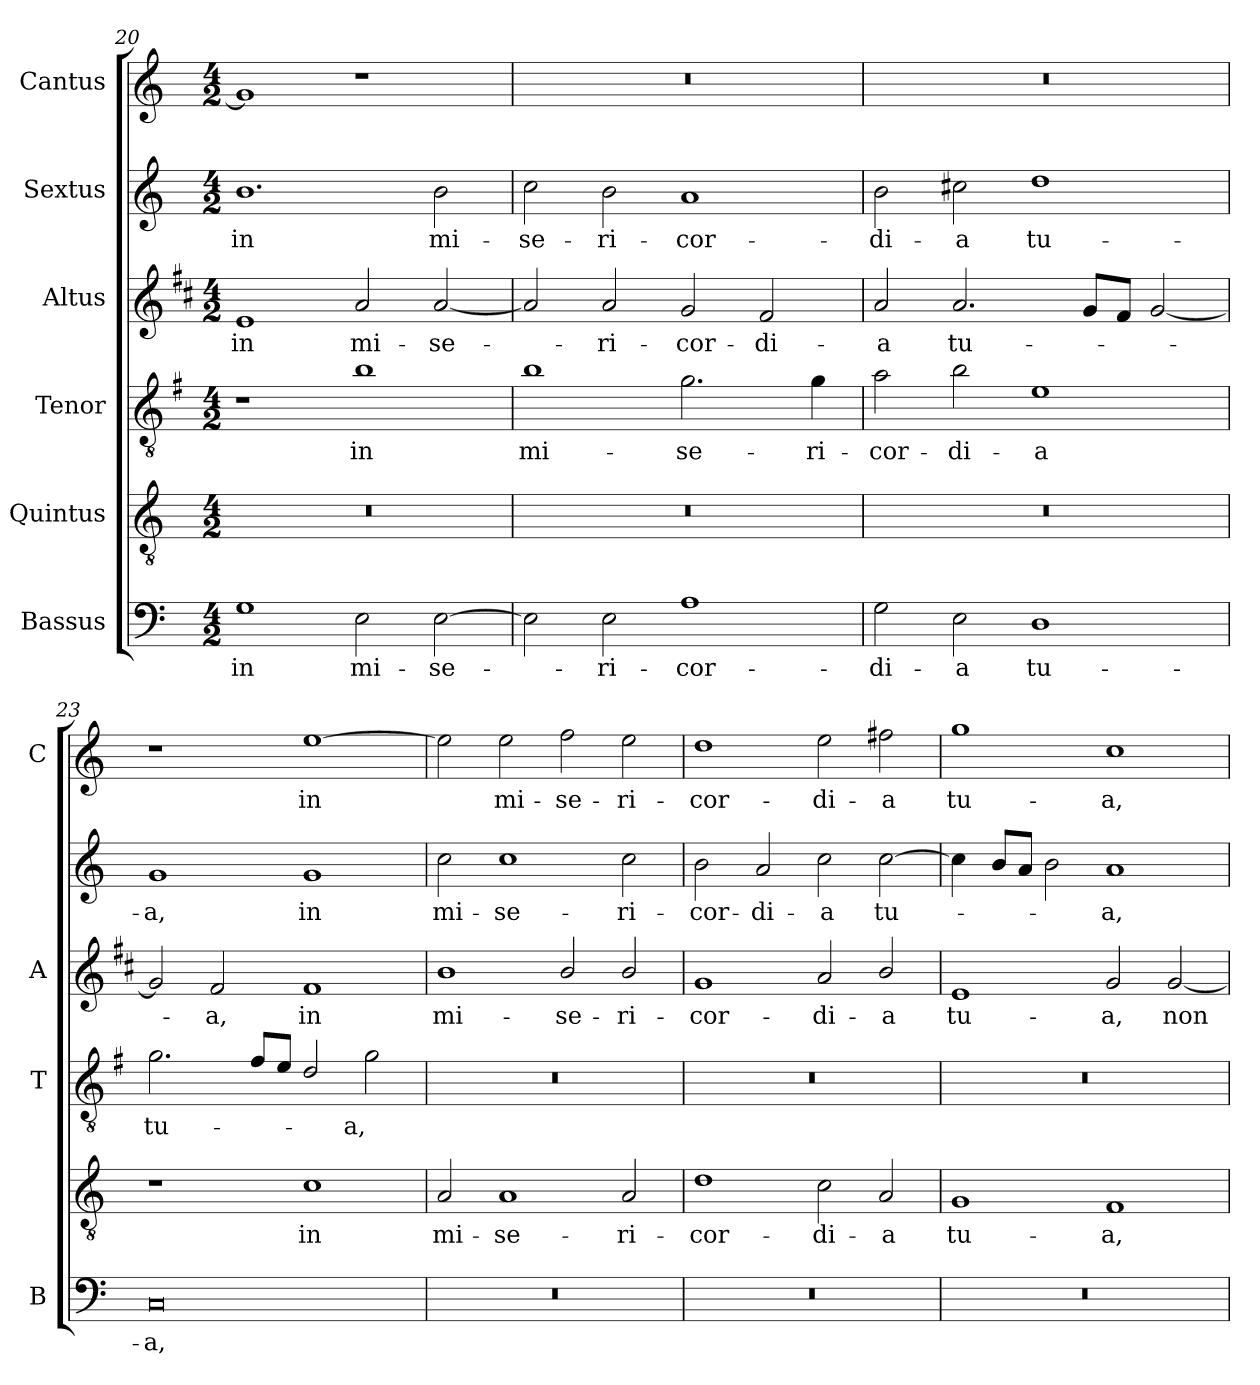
**kern	**text	**kern	**text	**kern	**text	**kern	**text	**kern	**text	**kern	**text
*part6	*part6	*part5	*part5	*part4	*part4	*part3	*part3	*part2	*part2	*part1	*part1
*staff6	*staff6	*staff5	*staff5	*staff4	*staff4	*staff3	*staff3	*staff2	*staff2	*staff1	*staff1
*I"Bassus	*	*I"Quintus	*	*I"Tenor	*	*I"Altus	*	*I"Sextus	*	*I"Cantus	*
*I'B	*	*	*	*I'T	*	*I'A	*	*	*	*I'C	*
*clefF4	*	*clefGv2	*	*clefGv2	*	*clefG2	*	*clefG2	*	*clefG2	*
*	*	*	*	*ITrd4c7	*	*ITrd1c2	*	*	*	*	*
*k[]	*	*k[]	*	*k[]	*	*k[]	*	*k[]	*	*k[]	*
*C:	*	*C:	*	*C:	*	*C:	*	*C:	*	*C:	*
*M4/2	*	*M4/2	*	*M4/2	*	*M4/2	*	*M4/2	*	*M4/2	*
=20	=20	=20	=20	=20	=20	=20	=20	=20	=20	=20	=20
!	!LO:LY:b	!	!	!	!	!	!LO:LY:b	!	!LO:LY:b	!	!
1G	in	0r	.	1r	.	1d	in	1.b	in	1g]	.
!	!LO:LY:b	!	!	!	!LO:LY:b	!	!LO:LY:b	!	!	!	!
2E\	mi-	.	.	1e	in	2g/	mi-	.	.	1r	.
!	!LO:LY:b	!	!	!	!	!	!LO:LY:b	!	!LO:LY:b	!	!
[2E\	-se-	.	.	.	.	[2g/	-se-	2b\	mi-	.	.
=21	=21	=21	=21	=21	=21	=21	=21	=21	=21	=21	=21
!	!	!	!	!	!LO:LY:b	!	!	!	!LO:LY:b	!	!
2E\]	.	0r	.	1e	mi-	2g/]	.	2cc\	-se-	0r	.
!	!LO:LY:b	!	!	!	!	!	!LO:LY:b	!	!LO:LY:b	!	!
2E\	-ri-	.	.	.	.	2g/	-ri-	2b\	-ri-	.	.
!	!LO:LY:b	!	!	!	!LO:LY:b	!	!LO:LY:b	!	!LO:LY:b	!	!
1A	-cor-	.	.	2.c\	-se-	2f/	-cor-	1a	-cor-	.	.
!	!	!	!	!	!	!	!LO:LY:b	!	!	!	!
.	.	.	.	.	.	2e/	-di-	.	.	.	.
!	!	!	!	!	!LO:LY:b	!	!	!	!	!	!
.	.	.	.	4c\	-ri-	.	.	.	.	.	.
=22	=22	=22	=22	=22	=22	=22	=22	=22	=22	=22	=22
!	!LO:LY:b	!	!	!	!LO:LY:b	!	!LO:LY:b	!	!LO:LY:b	!	!
2G\	-di-	0r	.	2d\	-cor-	2g/	-a	2b\	-di-	0r	.
!	!LO:LY:b	!	!	!	!LO:LY:b	!	!LO:LY:b	!	!LO:LY:b	!	!
2E\	-a	.	.	2e\	-di-	2.g/	tu-	2cc#X\	-a	.	.
!	!LO:LY:b	!	!	!	!LO:LY:b	!	!	!	!LO:LY:b	!	!
1D	tu-	.	.	1A	-a	.	.	1dd	tu-	.	.
.	.	.	.	.	.	8f/L	.	.	.	.	.
.	.	.	.	.	.	8e/J	.	.	.	.	.
.	.	.	.	.	.	[2f/	.	.	.	.	.
=23	=23	=23	=23	=23	=23	=23	=23	=23	=23	=23	=23
!	!LO:LY:b	!	!	!	!LO:LY:b	!	!	!	!LO:LY:b	!	!
0C	-a,	1r	.	2.c\	tu-	2f/]	.	1g	-a,	1r	.
!	!	!	!	!	!	!	!LO:LY:b	!	!	!	!
.	.	.	.	.	.	2e/	-a,	.	.	.	.
.	.	.	.	8B/L	.	.	.	.	.	.	.
.	.	.	.	8A/J	.	.	.	.	.	.	.
!	!	!	!LO:LY:b	!	!	!	!LO:LY:b	!	!LO:LY:b	!	!LO:LY:b
.	.	1c	in	2G/	.	1e	in	1g	in	[1ee	in
!	!	!	!	!	!LO:LY:b	!	!	!	!	!	!
.	.	.	.	2c\	-a,	.	.	.	.	.	.
!!LO:LB:g=z
=24	=24	=24	=24	=24	=24	=24	=24	=24	=24	=24	=24
!	!	!	!LO:LY:b	!	!	!	!LO:LY:b	!	!LO:LY:b	!	!
0r	.	2A/	mi-	0r	.	1a	mi-	2cc\	mi-	2ee\]	.
!	!	!	!LO:LY:b	!	!	!	!	!	!LO:LY:b	!	!LO:LY:b
.	.	1A	-se-	.	.	.	.	1cc	-se-	2ee\	mi-
!	!	!	!	!	!	!	!LO:LY:b	!	!	!	!LO:LY:b
.	.	.	.	.	.	2a/	-se-	.	.	2ff\	-se-
!	!	!	!LO:LY:b	!	!	!	!LO:LY:b	!	!LO:LY:b	!	!LO:LY:b
.	.	2A/	-ri-	.	.	2a/	-ri-	2cc\	-ri-	2ee\	-ri-
=25	=25	=25	=25	=25	=25	=25	=25	=25	=25	=25	=25
!	!	!	!LO:LY:b	!	!	!	!LO:LY:b	!	!LO:LY:b	!	!LO:LY:b
0r	.	1d	-cor-	0r	.	1f	-cor-	2b\	-cor-	1dd	-cor-
!	!	!	!	!	!	!	!	!	!LO:LY:b	!	!
.	.	.	.	.	.	.	.	2a/	-di-	.	.
!	!	!	!LO:LY:b	!	!	!	!LO:LY:b	!	!LO:LY:b	!	!LO:LY:b
.	.	2c\	-di-	.	.	2g/	-di-	2cc\	-a	2ee\	-di-
!	!	!	!LO:LY:b	!	!	!	!LO:LY:b	!	!LO:LY:b	!	!LO:LY:b
.	.	2A/	-a	.	.	2a/	-a	[2cc\	tu-	2ff#X\	-a
=26	=26	=26	=26	=26	=26	=26	=26	=26	=26	=26	=26
!	!	!	!LO:LY:b	!	!	!	!LO:LY:b	!	!	!	!LO:LY:b
0r	.	1G	tu-	0r	.	1d	tu-	4cc\]	.	1gg	tu-
.	.	.	.	.	.	.	.	8b/L	.	.	.
.	.	.	.	.	.	.	.	8a/J	.	.	.
.	.	.	.	.	.	.	.	2b\	.	.	.
!	!	!	!LO:LY:b	!	!	!	!LO:LY:b	!	!LO:LY:b	!	!LO:LY:b
.	.	1F	-a,	.	.	2f/	-a,	1a	-a,	1cc	-a,
!	!	!	!	!	!	!	!LO:LY:b	!	!	!	!
.	.	.	.	.	.	[2f/	non	.	.	.	.
=	=	=	=	=	=	=	=	=	=	=	=
*-	*-	*-	*-	*-	*-	*-	*-	*-	*-	*-	*-
